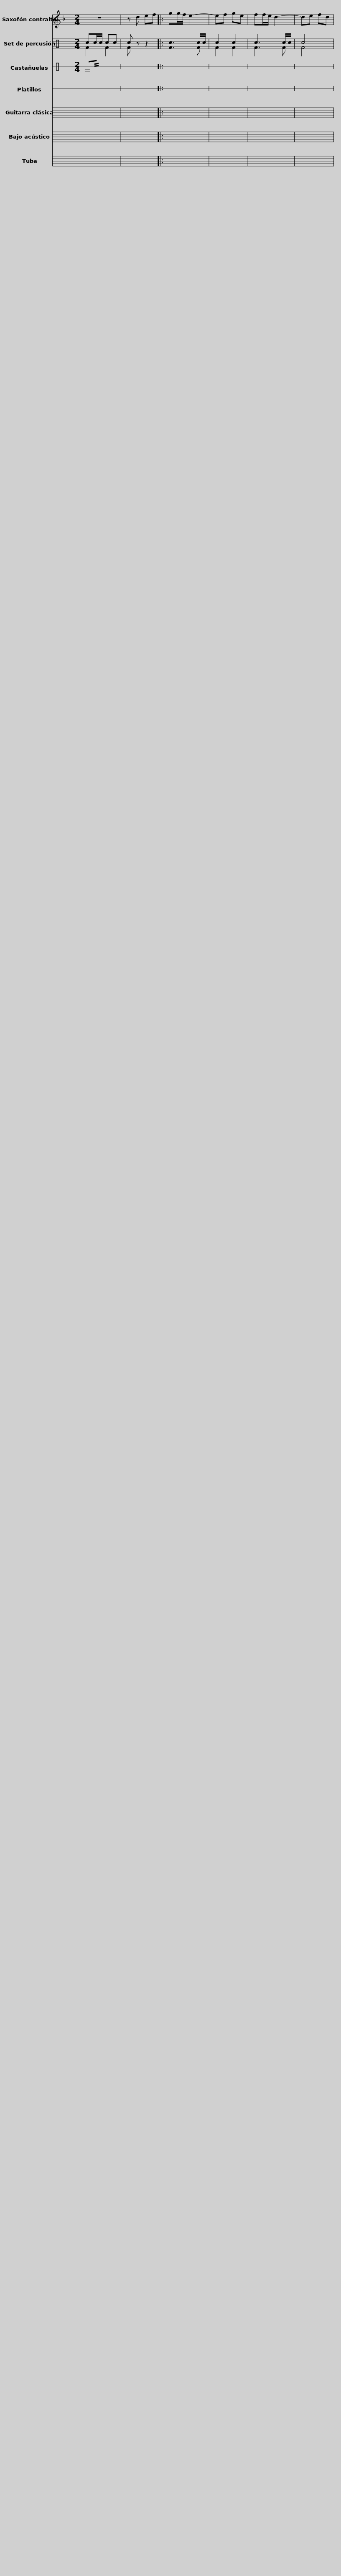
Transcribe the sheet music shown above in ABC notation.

X:1
%%score 1 ( 2 3 ) 4 5 6 7 8
L:1/8
M:2/4
I:linebreak $
K:Ab
V:1 treble transpose=-9
V:2 perc
K:none
V:3 perc
K:none
V:4 perc stafflines=1
K:none
V:5 perc stafflines=1
K:none
V:6 treble-8
V:7 bass transpose=-12
V:8 bass
V:1
[K:F] z4 | z d ef |: gg/f/ e2- | ef ge | ff/e/ d2- | %5
 de fd |$ ee/d/ ^cc/B/ | Aa/b/ a/g/f/e/ | dd/^c/ d/e/f/g/ | ad ef | %10
 gg/f/ e2- | ef ge |$ ff/e/ d2- | de fd | ee/d/ ^cc/B/ | %15
 Aa/b/ a/g/f/e/ | d z3 | z3 A ||$ aa z f | ga bc' | %20
 ba z f | ga bc' | ba z f | ba gf |$ g4- | %25
 g2 z A | gg z e | fg ab | ag z e | fg ab |$ %30
 ag z e | ag fe | f4- | f z df | f e2 f | %35
 g2 fg |$ a/g/ f3- | f z df | f e2 f | g2 fg | %40
 a4- | a z ab |$ b a2 e | g2 ab | b a3- | %45
 ad (3fed | f f2 f | g2 fg |$ a4 | aA/^G/ A/=B/^c/d/ || %50
[K:D] e z2 f | gg gf | g f3- | f4 |$ f3 e | %55
 de fg | f e3- | e4 | e3 f | gg gf |$ %60
 g f3- | f4 | a2 aa | =c'2 _ba | _b a3- | %65
 a4 |$ a2 aa | c'2 ba | b a3- | a4 | %70
 b z2 b | bb ag |$ a/g/f aa | aa gf | g/f/e gg | %75
 gg fe |1 f/e/ d3 | dd e=f :|2$ f/e/ d3 | dd e=f :|3 %80
 f/e/ d2 a | d' z d z |] %82
V:2
 cc/c/ cc | c z z2 |: c3 c/c/ | c2 c2 | c3 c/c/ | %5
 c4 |$ z c z c | z c z c | z c z c | c2 z2 | %10
 c3 c/c/ | c2 c2 |$ c3 c/c/ | c4 | z c z c | %15
 z c z c | z c z c | z c z c ||$ z c z c | z c z c | %20
 z c z c | z c z c | z c z c | z c z c |$ z c/c/ cc | %25
 z c z c | z c z c | z c z c | z c z c | z c z c |$ %30
 z c z c | z c z c | z c/c/ cc | c z z2 | z c z c | %35
 z c z c |$ z c/c/ cc | c z z2 | z c z c | z c z c | %40
 z c/c/ cc | c z z2 |$ z c z c | z c z c | z c z c | %45
 z c z c | z c z c | z c z c |$ z c/c/ cc | c z z2 || %50
 c z z2 | z4 | z c/c/ cc | z c z c |$ z c/c/ cc | %55
 z c z c | z c/c/ cc | z c z c | z c/c/ cc | z c z c |$ %60
 z c/c/ cc | z c z c | z c z c | z c z c | z c/c/ cc | %65
 z c z c |$ z c z c | z c z c | z c/c/ cc | z c z c | %70
 c z z2 | z4 |$ z c z c | z c z c | z c z c | %75
 z c z c |1 z c/c/ cc | c z z2 :|2$ z c/c/ cc | c z z2 :|3 %80
 z c/c/ cc | c z c z |] %82
V:3
 F2 F2 | F z z2 |: F3 F | F2 F2 | F3 F | %5
 F4 |$ F2 F2 | F2 F2 | F2 F2 | F2 z2 | %10
 F3 F | F2 F2 |$ F3 F | F4 | F2 F2 | %15
 F2 F2 | F2 F2 | F2 F2 ||$ F2 F2 | F2 F2 | %20
 F2 F2 | F2 F2 | F2 F2 | F2 F2 |$ F3 F | %25
 F2 F2 | F2 F2 | F2 F2 | F2 F2 | F2 F2 |$ %30
 F2 F2 | F2 F2 | F3 F | F x3 | F2 F2 | %35
 F2 F2 |$ F3 F | F x3 | F2 F2 | F2 F2 | %40
 F3 F | F x3 |$ F2 F2 | F2 F2 | F2 F2 | %45
 F2 F2 | F2 F2 | F2 F2 |$ F3 F | F x3 || %50
 F x3 | x4 | F2 F2 | F2 F2 |$ F2 F2 | %55
 F2 F2 | F2 F2 | F2 F2 | F3 F | F2 F2 |$ %60
 F2 F2 | F2 F2 | F2 F2 | F2 F2 | F2 F2 | %65
 F2 F2 |$ F2 F2 | F2 F2 | F2 F2 | F2 F2 | %70
 F z z2 | x4 |$ F2 F2 | F2 F2 | F2 F2 | %75
 F2 F2 |1 F2 F2 | F z z2 :|2$ F2 F2 | F z z2 :|3 %80
 F2 F2 | F z F z |] %82
V:4
 =E!//!E EE | =E z z2 |: =E3 !//!E | =E2 E2 | =E3 !//!E | %5
 =E4 |$ =E!//!E E!//!E | =E!//!E !//!E!//!E | =E!//!E !//!E!//!E | =E2 z2 | %10
 =E3 !//!E | =E2 E2 |$ =E3 !//!E | =E4 | =E!//!E E!//!E | %15
 =E!//!E !//!E!//!E | =E!//!E E!//!E | =E!//!E E!//!E ||$ z !//!=E EE | z =E z E | %20
 z !//!=E EE | z =E z E | z !//!=E EE | z =E z E |$ z !//!=E EE | %25
 z =E z E | z !//!=E EE | z =E z E | z !//!=E EE | z =E z E |$ %30
 z !//!=E EE | z =E z E | z !//!=E EE | =E z z2 | z !//!=E EE | %35
 z =E z E |$ z !//!=E EE | =E z z2 | z !//!=E EE | z =E z E | %40
 z !//!=E EE | =E z z2 |$ z !//!=E EE | z =E z E | z !//!=E EE | %45
 z =E z E | z !//!=E EE | z !//!=E EE |$ z !//!=E EE | =E z z2 || %50
 =E z z2 | z4 | z !//!=E EE | z =E z E |$ z !//!=E EE | %55
 z =E z E | z !//!=E EE | z =E z E | z !//!=E EE | z =E z E |$ %60
 z !//!=E EE | z =E z E | z =E z E | z =E z E | z !//!=E EE | %65
 z =E z E |$ z =E z E | z =E z E | z !//!=E EE | z =E z E | %70
 =E z z2 | z4 |$ z =E z E | z =E z E | z =E z E | %75
 z =E z E |1 z !//!=E EE | =E z z2 :|2$ z !//!=E EE | =E z z2 :|3 %80
 z !//!=E EE | =E z E z |] %82
V:5
 =E2 E2 | =E z z2 |: =E3 E | =E2 E2 | =E3 E | %5
 =E4 |$ =E2 E2 | =E2 E2 | =E2 E2 | =E2 z2 | %10
 =E3 E | =E2 E2 |$ =E3 E | =E4 | =E2 E2 | %15
 =E2 E2 | =E2 E2 | =E2 E2 ||$ =E4 | =E2 E2 | %20
 =E4 | =E2 E2 | =E4 | =E2 E2 |$ =E3 E | %25
 =E2 E2 | =E4 | =E2 E2 | =E4 | =E2 E2 |$ %30
 =E4 | =E2 E2 | =E3 E | =E z3 | =E2 E2 | %35
 =E2 E2 |$ =E4- | E4 | =E2 E2 | =E2 E2 | %40
 =E4- | E4 |$ =E2 E2 | =E2 E2 | =E2 E2 | %45
 =E2 E2 | =E2 E2 | =E2 E2 |$ =E4- | E4 || %50
 =E z z2 | z4 | =E4 | =E2 E2 |$ =E4 | %55
 =E2 E2 | =E4 | =E2 E2 | =E3 E | =E2 E2 |$ %60
 =E4 | =E2 E2 | =E2 E2 | =E2 E2 | =E4 | %65
 =E2 E2 |$ =E2 E2 | =E2 E2 | =E4 | =E2 E2 | %70
 =E z z2 | z4 |$ =E2 E2 | =E2 E2 | =E2 E2 | %75
 =E2 E2 |1 =E2 E2 | =E z z2 :|2$ =E2 E2 | =E z z2 :|3 %80
 =E2 E2 | =E z E z |] %82
V:6
 z4 | z4 |: [FBd]3 [FBd]/[FBd]/ | [FBd]2 [FBd]2 | [FAc]3 [FAc]/[FAc]/ | %5
 [FAc] z3 |$ z [_FBd] z [FBd] | z [_FBd] z [FBd] | z [FAc] z [FAc] | [FAc] z3 | %10
 [FBd]3 [FBd]/[FBd]/ | [FBd]2 [FBd]2 |$ [FAc]3 [FAc]/[FAc]/ | [FAc] z3 | z [_FBd] z [FBd] | %15
 z [_FBd] z [FBd] | z [FAc] z [FAc] | z [FAc] z [FAc] ||$ z [FAc] z [FAc] | z [_FBd] z [FBd] | %20
 z [FAc] z [FAc] | z [_FBd] z [FBd] | z [FAc] z [FAc] | z [FAc] z [FAc] |$ z [_FBd] z [FBd] | %25
 z [_FBd] z [=FAc] | z [_FBd] z [FBd] | z [_FBd] z [=FAc] | z [_FBd] z [FBd] | z [_FBd] z [=FAc] |$ %30
 z [_FBd] z [FBd] | z [_FBd] z [FBd] | z [FAc] z [FAc] | [FAc] z z2 | z [EGB] z [EGB] | %35
 z [EGB] z [EGB] |$ z [EAc] z [EAc] | [EAc] z z2 | z [EGB] z [EGB] | z [EGB] z [EGB] | %40
 z [EAc] z [EAc] | [EAc] z z2 |$ z [_FBd] z [FBd] | z [_FBd] z [FBd] | z [FAc] z [FAc] | %45
 z [FAc] z [FAc] | z [B,FB] z [B,FB] | z [=B,F=B] z [B,FB] |$ z [CGc] z [CGc] | [CGc]C/=B,/ C/=D/=E/F/ || %50
[K:F] [CGc] z z2 | z4 | z [FAc] z [FAc] | z [FAc] z [FAc] |$ z [FAc] z [FAc] | %55
 z [FAc] z [FAc] | z [EGc] z [EGc] | z [EGc] z [EGc] | z [EGc] z [EGc] | z [EGc] z [EGc] |$ %60
 z [FAc] z [FAc] | z [FAc] z [FAc] | z [FAc] z [FAc] | z [FAc] z [FAc] | z [EGc] z [EGc] | %65
 z [EGc] z [EGc] |$ z [EGc] z [EGc] | z [EGc] z [EGc] | z [FAc] z [FAc] | z [FAc] z [FAc] | %70
 [FBd] z z2 | z4 |$ z [FAc] z [FAc] | z [FAc] z [FAc] | z [EGc] z [EGc] | %75
 z [EGc] z [EGc] |1 z [FAc] z [FAc] | [FAc] z3 :|2$ z [FAc] z [FAc] | [FAc] z3 :|3 %80
 z [FAc] z [FAc] | [FAc] z [FAc] z |] %82
V:7
 z4 | z4 |: B,, z2 F, | B,, z F, z | A,, z2 F, | %5
 A,, z3 |$ C, z =E, z | C, z =E, z | F, z C, z | F, z3 | %10
 B,, z2 F, | B,, z F, z |$ A,, z2 F, | A,, z3 | C, z =E, z | %15
 C, z =E, z | F, z C, z | F, z C, z ||$ F, z C, z | B,, z C, z | %20
 F, z C, z | B,, z C, z | F, z C, z | B,, z C, z |$ =E, z C, z | %25
 B,, z C, z | =E, z C, z | B,, z C, z | =E, z C, z | B,, z C, z |$ %30
 =E, z C, z | B,, z C, z | F, z C, z | F, z z2 | E, z B,, z | %35
 E, z B,, z |$ A, z E, z | A, z z2 | E, z B,, z | E, z B,, z | %40
 A, z E, z | A, z z2 |$ G, z =E, z | G, z C, z | F, z C, z | %45
 F, z C, z | B,, z B,, z | =B,, z B,, z |$ C, z G, z | C, z z2 || %50
[K:F] C, z z2 | z4 | F, z C, z | F, z C, z |$ F, z C, z | %55
 F, z C, z | E, z C, z | E, z C, z | E, z C, z | E, z C, z |$ %60
 F, z C, z | F, z C, z | F, z C, z | F, z C, z | E, z C, z | %65
 E, z C, z |$ E, z C, z | E, z C, z | F, z C, z | F, z C, z | %70
 B,, z3 | z4 |$ F, z C, z | F, z C, z | E, z C, z | %75
 E, z C, z |1 F, z C, z | F, z3 :|2$ F, z C, z | F, z3 :|3 %80
 F, z C, z | F, z F, z |] %82
V:8
 z4 | z4 |: B,,, z2 F,, | B,,, z F,, z | A,,, z2 F,, | %5
 A,,, z3 |$ C,, z =E,, z | C,, z =E,, z | F,, z C,, z | F,, z3 | %10
 B,,, z2 F,, | B,,, z F,, z |$ A,,, z2 F,, | A,,, z3 | C,, z =E,, z | %15
 C,, z =E,, z | F,, z C,, z | F,, z C,, z ||$ F,, z C,, z | B,,, z C,, z | %20
 F,, z C,, z | B,,, z C,, z | F,, z C,, z | B,,, z C,, z |$ =E,, z C,, z | %25
 B,,, z C,, z | =E,, z C,, z | B,,, z C,, z | =E,, z C,, z | B,,, z C,, z |$ %30
 =E,, z C,, z | B,,, z C,, z | F,, z C,, z | F,, z z2 | E,, z B,,, z | %35
 E,, z B,,, z |$ A,, z E,, z | A,, z z2 | E,, z B,,, z | E,, z B,,, z | %40
 A,, z E,, z | A,, z z2 |$ G,, z =E,, z | G,, z C,, z | F,, z C,, z | %45
 F,, z C,, z | B,,, z B,,, z | =B,,, z B,,, z |$ C,, z G,, z | C,, z z2 || %50
[K:F] C,, z z2 | z4 | F,, z C,, z | F,, z C,, z |$ F,, z C,, z | %55
 F,, z C,, z | E,, z C,, z | E,, z C,, z | E,, z C,, z | E,, z C,, z |$ %60
 F,, z C,, z | F,, z C,, z | F,, z C,, z | F,, z C,, z | E,, z C,, z | %65
 E,, z C,, z |$ E,, z C,, z | E,, z C,, z | F,, z C,, z | F,, z C,, z | %70
 B,,, z3 | z4 |$ F,, z C,, z | F,, z C,, z | E,, z C,, z | %75
 E,, z C,, z |1 F,, z C,, z | F,, z3 :|2$ F,, z C,, z | F,, z3 :|3 %80
 F,, z C,, z | F,, z F,, z |] %82
